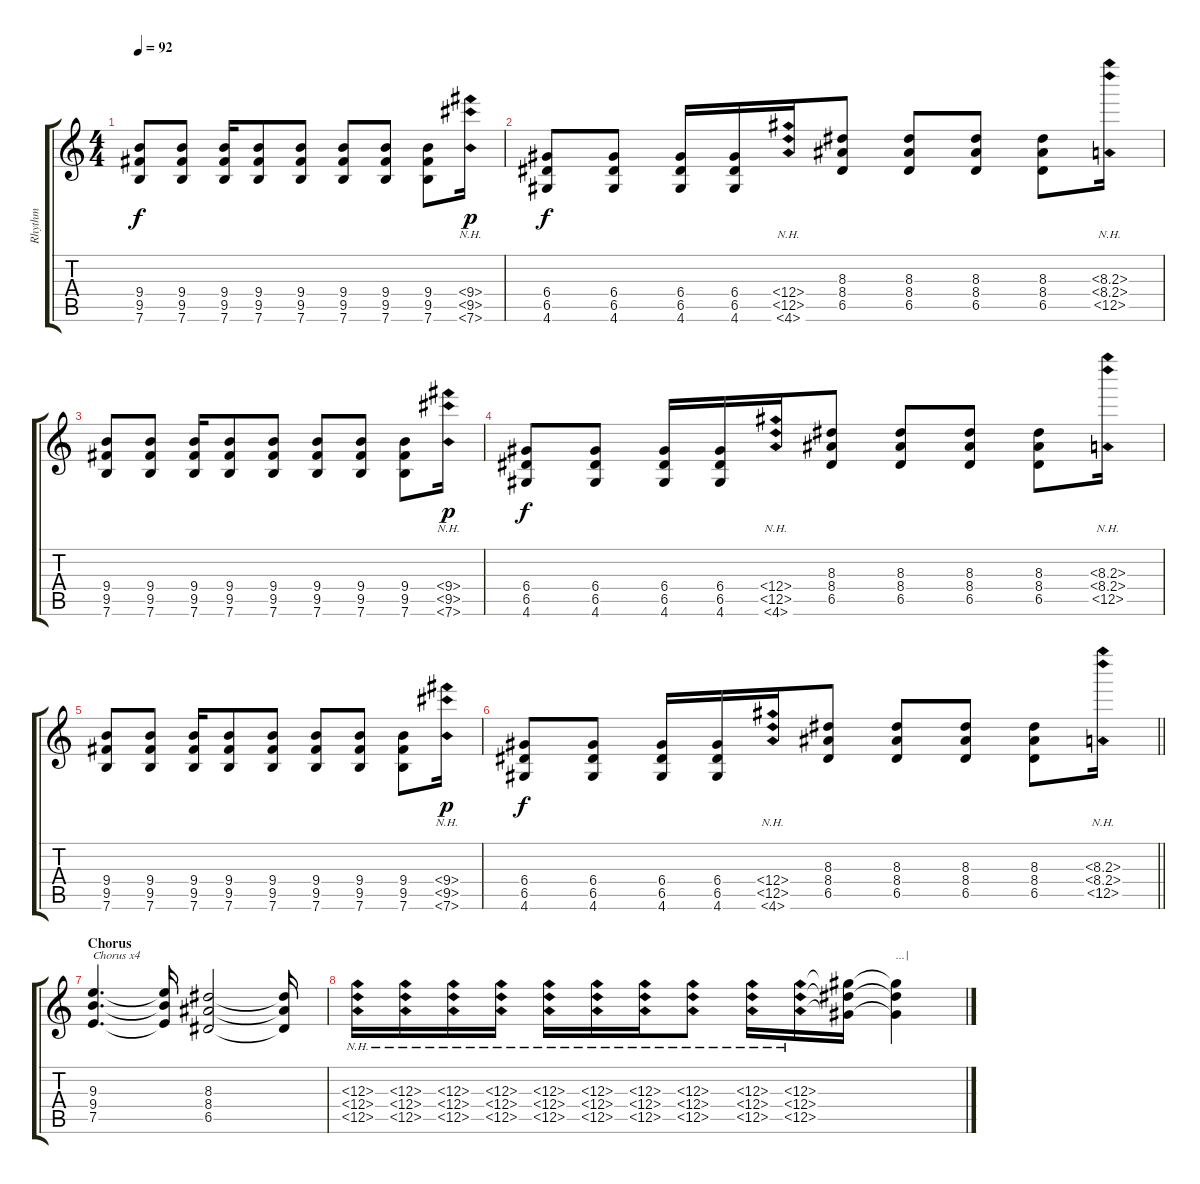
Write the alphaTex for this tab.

\track ("Rhythm" "Rhythm") {instrument distortionguitar}
\staff {score tabs}
\tuning (E4 B3 G3 D3 A2 E2) {hide}
\ts (4 4)
\tempo 92
\clef g2
\ks c
(9.4 9.5 7.6).8{dy f} (9.4 9.5 7.6).8 (9.4 9.5 7.6).16 (9.4 9.5 7.6).8 (9.4 9.5 7.6).8 (9.4 9.5 7.6).8 (9.4 9.5 7.6).8 (9.4 9.5 7.6).8 (9.4{nh} 9.5{nh} 7.6{nh}).16{dy p} |
(6.4 6.5 4.6).8{dy f} (6.4 6.5 4.6).8 (6.4 6.5 4.6).16 (6.4 6.5 4.6).16 (6.4{nh} 6.5{nh} 4.6{nh}).16 (8.3 8.4 6.5).8 (8.3 8.4 6.5).8 (8.3 8.4 6.5).8 (8.3 8.4 6.5).8 (8.3{nh} 8.4{nh} 6.5{nh}).16 |
(9.4 9.5 7.6).8 (9.4 9.5 7.6).8 (9.4 9.5 7.6).16 (9.4 9.5 7.6).8 (9.4 9.5 7.6).8 (9.4 9.5 7.6).8 (9.4 9.5 7.6).8 (9.4 9.5 7.6).8 (9.4{nh} 9.5{nh} 7.6{nh}).16{dy p} |
(6.4 6.5 4.6).8{dy f} (6.4 6.5 4.6).8 (6.4 6.5 4.6).16 (6.4 6.5 4.6).16 (6.4{nh} 6.5{nh} 4.6{nh}).16 (8.3 8.4 6.5).8 (8.3 8.4 6.5).8 (8.3 8.4 6.5).8 (8.3 8.4 6.5).8 (8.3{nh} 8.4{nh} 6.5{nh}).16 |
(9.4 9.5 7.6).8 (9.4 9.5 7.6).8 (9.4 9.5 7.6).16 (9.4 9.5 7.6).8 (9.4 9.5 7.6).8 (9.4 9.5 7.6).8 (9.4 9.5 7.6).8 (9.4 9.5 7.6).8 (9.4{nh} 9.5{nh} 7.6{nh}).16{dy p} |
\barLineRight lightlight
(6.4 6.5 4.6).8{dy f} (6.4 6.5 4.6).8 (6.4 6.5 4.6).16 (6.4 6.5 4.6).16 (6.4{nh} 6.5{nh} 4.6{nh}).16 (8.3 8.4 6.5).8 (8.3 8.4 6.5).8 (8.3 8.4 6.5).8 (8.3 8.4 6.5).8 (8.3{nh} 8.4{nh} 6.5{nh}).16 |
\section ("" "Chorus")
(9.3 9.4 7.5).4{d txt "Chorus x4"} (9.3{t} 9.4{t} 7.5{t}).16 (8.3 8.4 6.5).2 (8.3{t} 8.4{t} 6.5{t}).16 |
(13.3{nh} 13.4{nh} 11.5{nh}).16 (13.3{nh} 13.4{nh} 11.5{nh}).16 (13.3{nh} 13.4{nh} 11.5{nh}).16 (13.3{nh} 13.4{nh} 11.5{nh}).16 (13.3{nh} 13.4{nh} 11.5{nh}).16 (13.3{nh} 13.4{nh} 11.5{nh}).16 (13.3{nh} 13.4{nh} 11.5{nh}).16 (13.3{nh} 13.4{nh} 11.5{nh}).8 (13.3{nh} 13.4{nh} 11.5{nh}).16 (13.3{nh} 13.4{nh} 11.5{nh}).16 (13.3{t} 13.4{t} 11.5{t}).16 (13.3{t} 13.4{t} 11.5{t}).4{txt "...|"}
